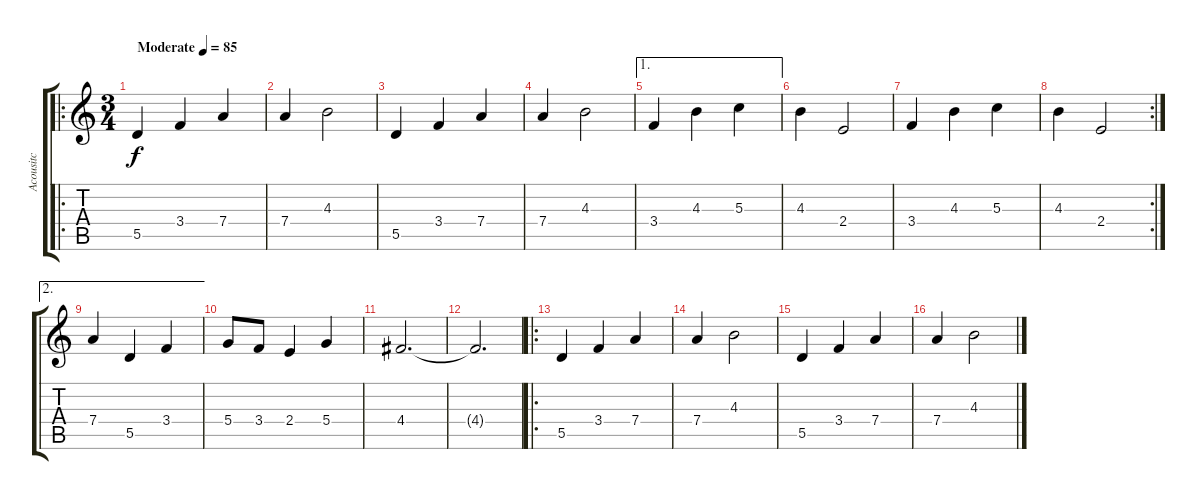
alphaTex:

\track ("Acousitc" "Acousitc") {instrument acousticguitarsteel}
\staff {score tabs}
\tuning (E4 B3 G3 D3 A2 E2) {hide}
\ro
\ts (3 4)
\tempo (85 "Moderate")
\clef g2
\ks c
5.5.4{dy f instrument acousticguitarsteel} 3.4.4 7.4.4 |
7.4.4 4.3.2 |
5.5.4 3.4.4 7.4.4 |
7.4.4 4.3.2 |
\ae 1
3.4.4 4.3.4 5.3.4 |
4.3.4 2.4.2 |
3.4.4 4.3.4 5.3.4 |
\rc 2
4.3.4 2.4.2 |
\ae 2
7.4.4 5.5.4 3.4.4 |
5.4.8 3.4.8 2.4.4 5.4.4 |
4.4.2{d} |
4.4{t}.2{d} |
\ro
5.5.4 3.4.4 7.4.4 |
7.4.4 4.3.2 |
5.5.4 3.4.4 7.4.4 |
7.4.4 4.3.2
